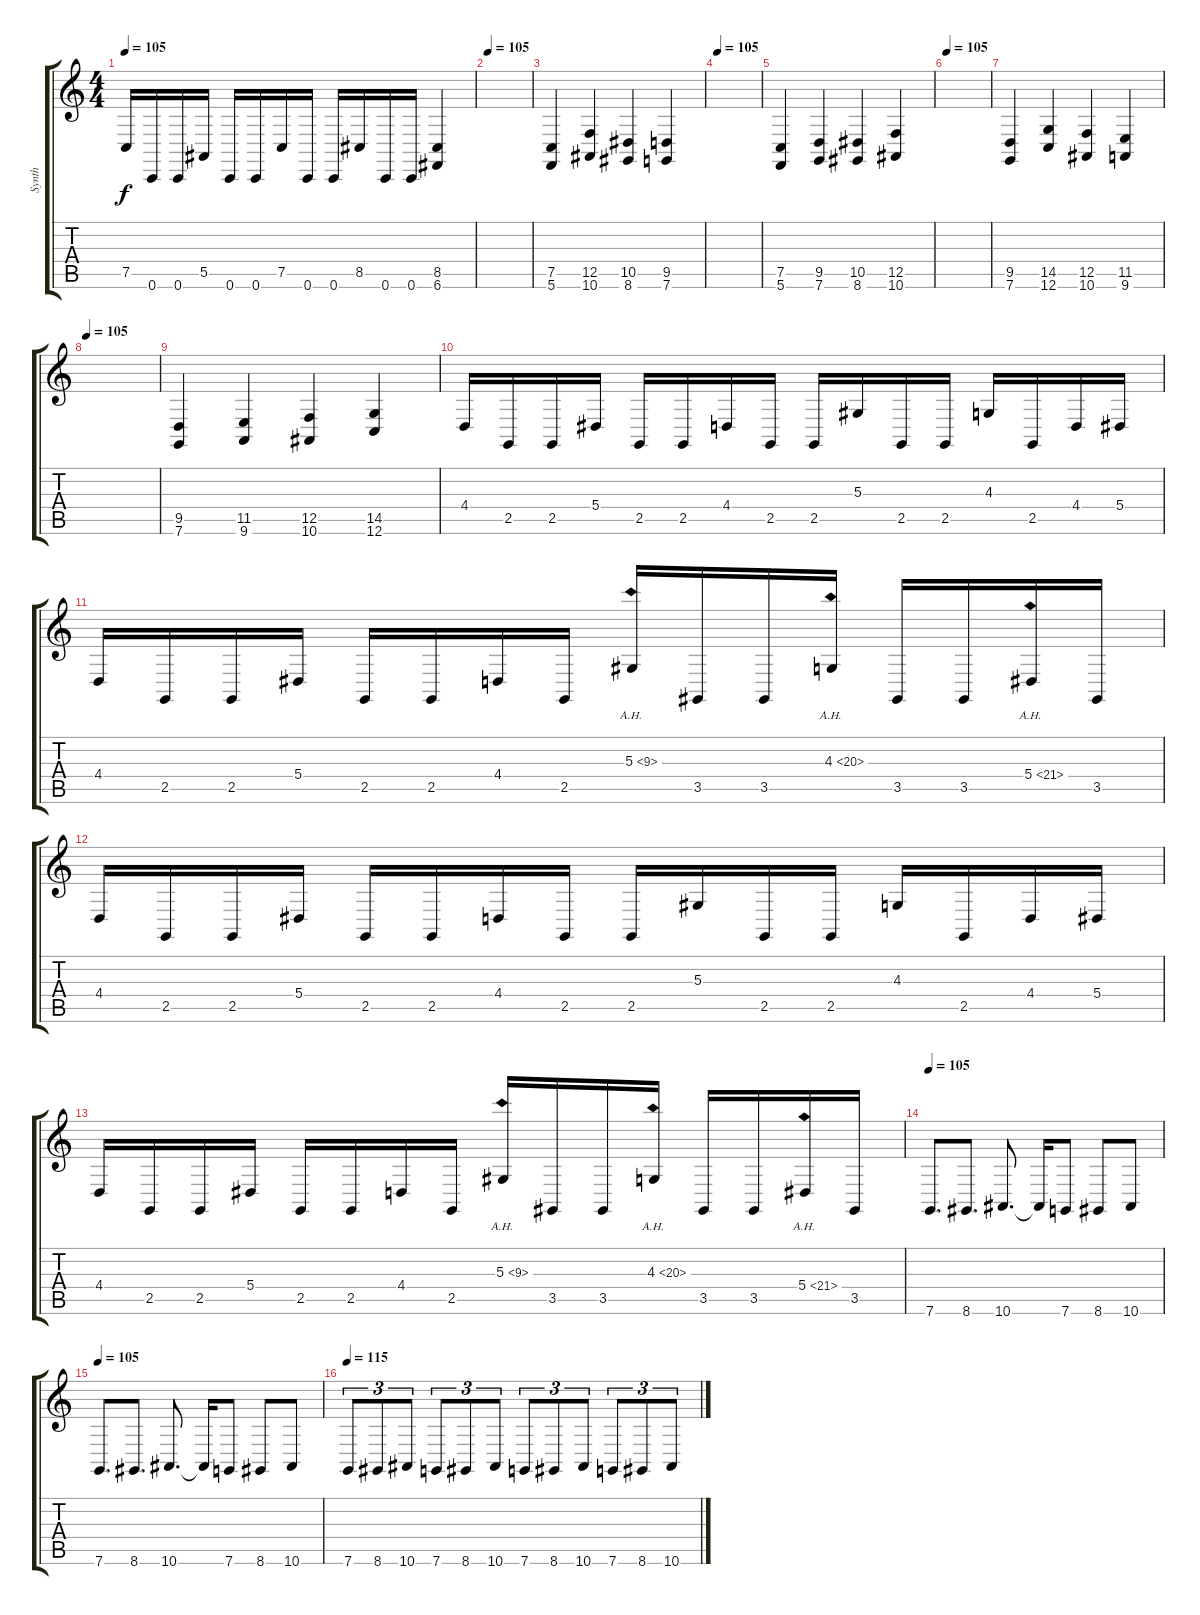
\track ("Synth" "Synth") {instrument churchorgan}
\staff {score tabs}
\tuning (C4 G3 Eb3 Bb2 F2 C2) {hide}
\ts (4 4)
\tempo 105
\clef g2
\ks c
7.5.16{dy f} 0.6.16 0.6.16 5.5.16 0.6.16 0.6.16 7.5.16 0.6.16 0.6.16 8.5.16 0.6.16 0.6.16 (8.5 6.6).4 |
\tempo 105
|
(7.5 5.6).4 (12.5 10.6).4 (10.5 8.6).4 (9.5 7.6).4 |
\tempo 105
|
(7.5 5.6).4 (9.5 7.6).4 (10.5 8.6).4 (12.5 10.6).4 |
\tempo 105
|
(9.5 7.6).4 (14.5 12.6).4 (12.5 10.6).4 (11.5 9.6).4 |
\tempo 105
|
(9.5 7.6).4 (11.5 9.6).4 (12.5 10.6).4 (14.5 12.6).4 |
4.4.16 2.5.16 2.5.16 5.4.16 2.5.16 2.5.16 4.4.16 2.5.16 2.5.16 5.3.16 2.5.16 2.5.16 4.3.16 2.5.16 4.4.16 5.4.16 |
4.4.16 2.5.16 2.5.16 5.4.16 2.5.16 2.5.16 4.4.16 2.5.16 5.3{ah 4}.16 3.5.16 3.5.16 4.3{ah 16}.16 3.5.16 3.5.16 5.4{ah 16}.16 3.5.16 |
4.4.16 2.5.16 2.5.16 5.4.16 2.5.16 2.5.16 4.4.16 2.5.16 2.5.16 5.3.16 2.5.16 2.5.16 4.3.16 2.5.16 4.4.16 5.4.16 |
4.4.16 2.5.16 2.5.16 5.4.16 2.5.16 2.5.16 4.4.16 2.5.16 5.3{ah 4}.16 3.5.16 3.5.16 4.3{ah 16}.16 3.5.16 3.5.16 5.4{ah 16}.16 3.5.16 |
\tempo 105
7.6.8{d} 8.6.8{d} 10.6.8{d} 10.6{t}.16 7.6.8 8.6.8 10.6.8 |
\tempo 105
7.6.8{d} 8.6.8{d} 10.6.8{d} 10.6{t}.16 7.6.8 8.6.8 10.6.8 |
\tempo 115
7.6.8{tu (3 2)} 8.6.8{tu (3 2)} 10.6.8{tu (3 2)} 7.6.8{tu (3 2)} 8.6.8{tu (3 2)} 10.6.8{tu (3 2)} 7.6.8{tu (3 2)} 8.6.8{tu (3 2)} 10.6.8{tu (3 2)} 7.6.8{tu (3 2)} 8.6.8{tu (3 2)} 10.6.8{tu (3 2)}
